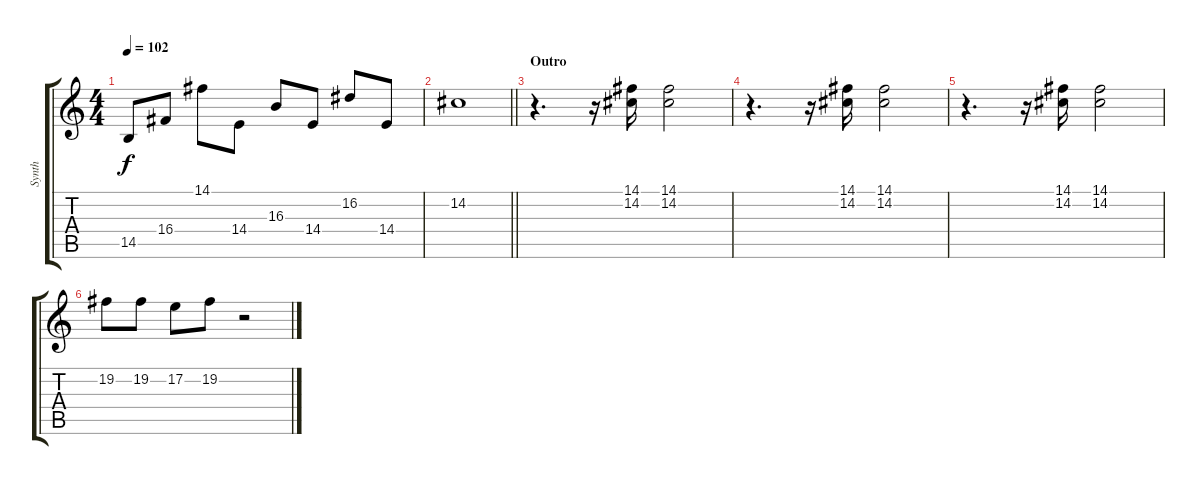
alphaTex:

\track ("Synth" "Synth") {instrument lead2sawtooth}
\staff {score tabs}
\tuning (E4 B3 G3 D3 A2 E2) {hide}
\ts (4 4)
\tempo 102
\clef g2
\ks c
14.5.8{dy f} 16.4.8 14.1.8 14.4.8 16.3.8 14.4.8 16.2.8 14.4.8 |
\barLineRight lightlight
14.2.1 |
\section ("" "Outro")
r.4{d} r.16 (14.1 14.2).16 (14.1 14.2).2 |
r.4{d} r.16 (14.1 14.2).16 (14.1 14.2).2 |
r.4{d} r.16 (14.1 14.2).16 (14.1 14.2).2 |
19.2.8 19.2.8 17.2.8 19.2.8 r.2
